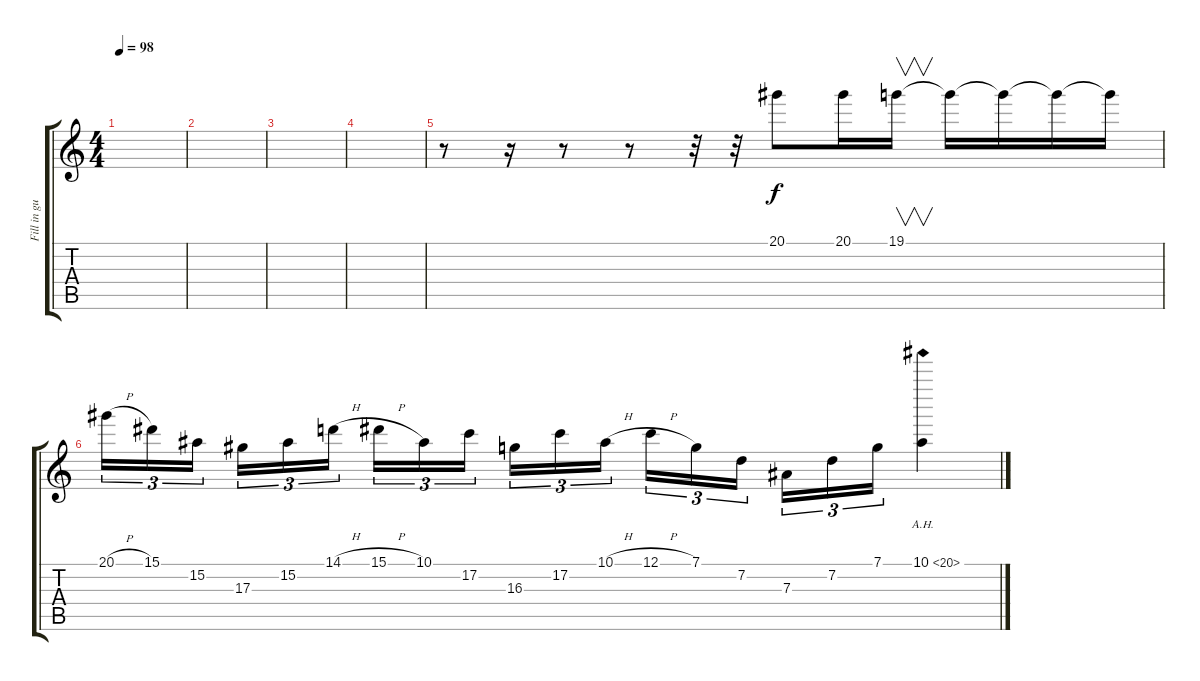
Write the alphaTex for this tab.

\track ("Fill in guitar" "Fill in gu") {instrument distortionguitar}
\staff {score tabs}
\tuning (C4 G3 Eb3 Bb2 F2 C2) {hide}
\ts (4 4)
\tempo 98
\clef g2
\ks c
|
|
|
|
r.8 r.16 r.8 r.8 r.32 r.32 20.1.8 20.1.16 19.1.16{v} 19.1{t}.16 19.1{t}.16 19.1{t}.16 19.1{t}.16 |
20.1{h}.16{tu (3 2)} 15.1.16{tu (3 2)} 15.2.16{tu (3 2)} 17.3.16{tu (3 2)} 15.2.16{tu (3 2)} 14.1{h}.16{tu (3 2)} 15.1{h}.16{tu (3 2)} 10.1.16{tu (3 2)} 17.2.16{tu (3 2)} 16.3.16{tu (3 2)} 17.2.16{tu (3 2)} 10.1{h}.16{tu (3 2)} 12.1{h}.16{tu (3 2)} 7.1.16{tu (3 2)} 7.2.16{tu (3 2)} 7.3.16{tu (3 2)} 7.2.16{tu (3 2)} 7.1.16{tu (3 2)} 10.1{ah 10}.4
